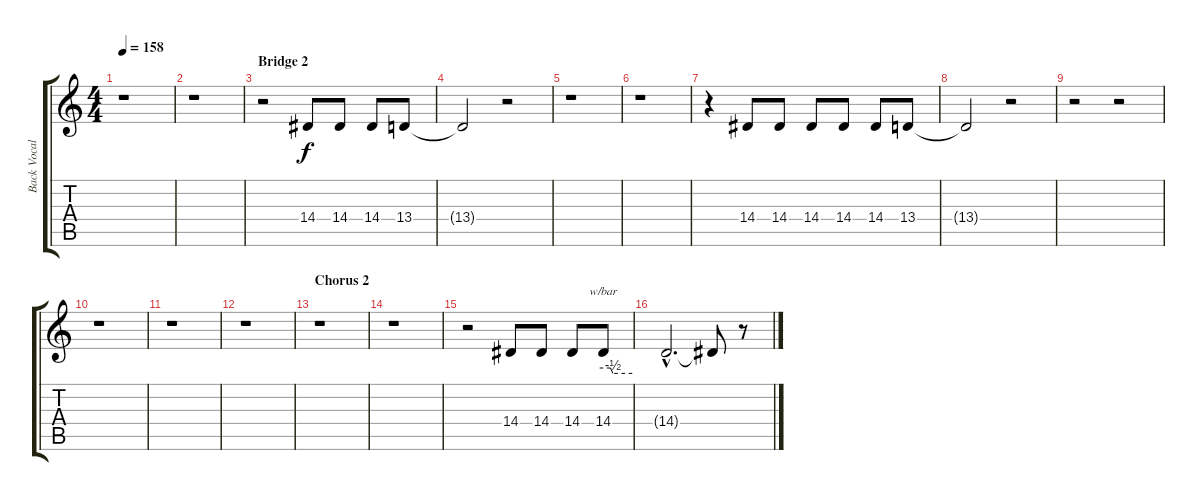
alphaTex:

\track ("Back Vocal" "Back Vocal") {instrument viola}
\staff {score tabs}
\tuning (Eb4 Bb3 Gb3 Db3 Ab2 Eb2) {hide}
\ts (4 4)
\tempo 158
\clef g2
\ks c
r.1{dy f} |
r.1 |
\section ("" "Bridge 2")
r.2 14.4.8 14.4.8 14.4.8 13.4.8 |
13.4{t}.2 r.2 |
r.1 |
r.1 |
r.4 14.4.8 14.4.8 14.4.8 14.4.8 14.4.8 13.4.8 |
13.4{t}.2 r.2 |
r.2 r.2 |
r.1 |
r.1 |
r.1 |
\section ("" "Chorus 2")
r.1 |
r.1 |
r.2 14.4.8 14.4.8 14.4.8 14.4.8{tbe (custom default 0 0 15 0 20 -2 60 -2)} |
14.4{hac t}.2{d} 14.4{t}.8{volume 0} r.8
